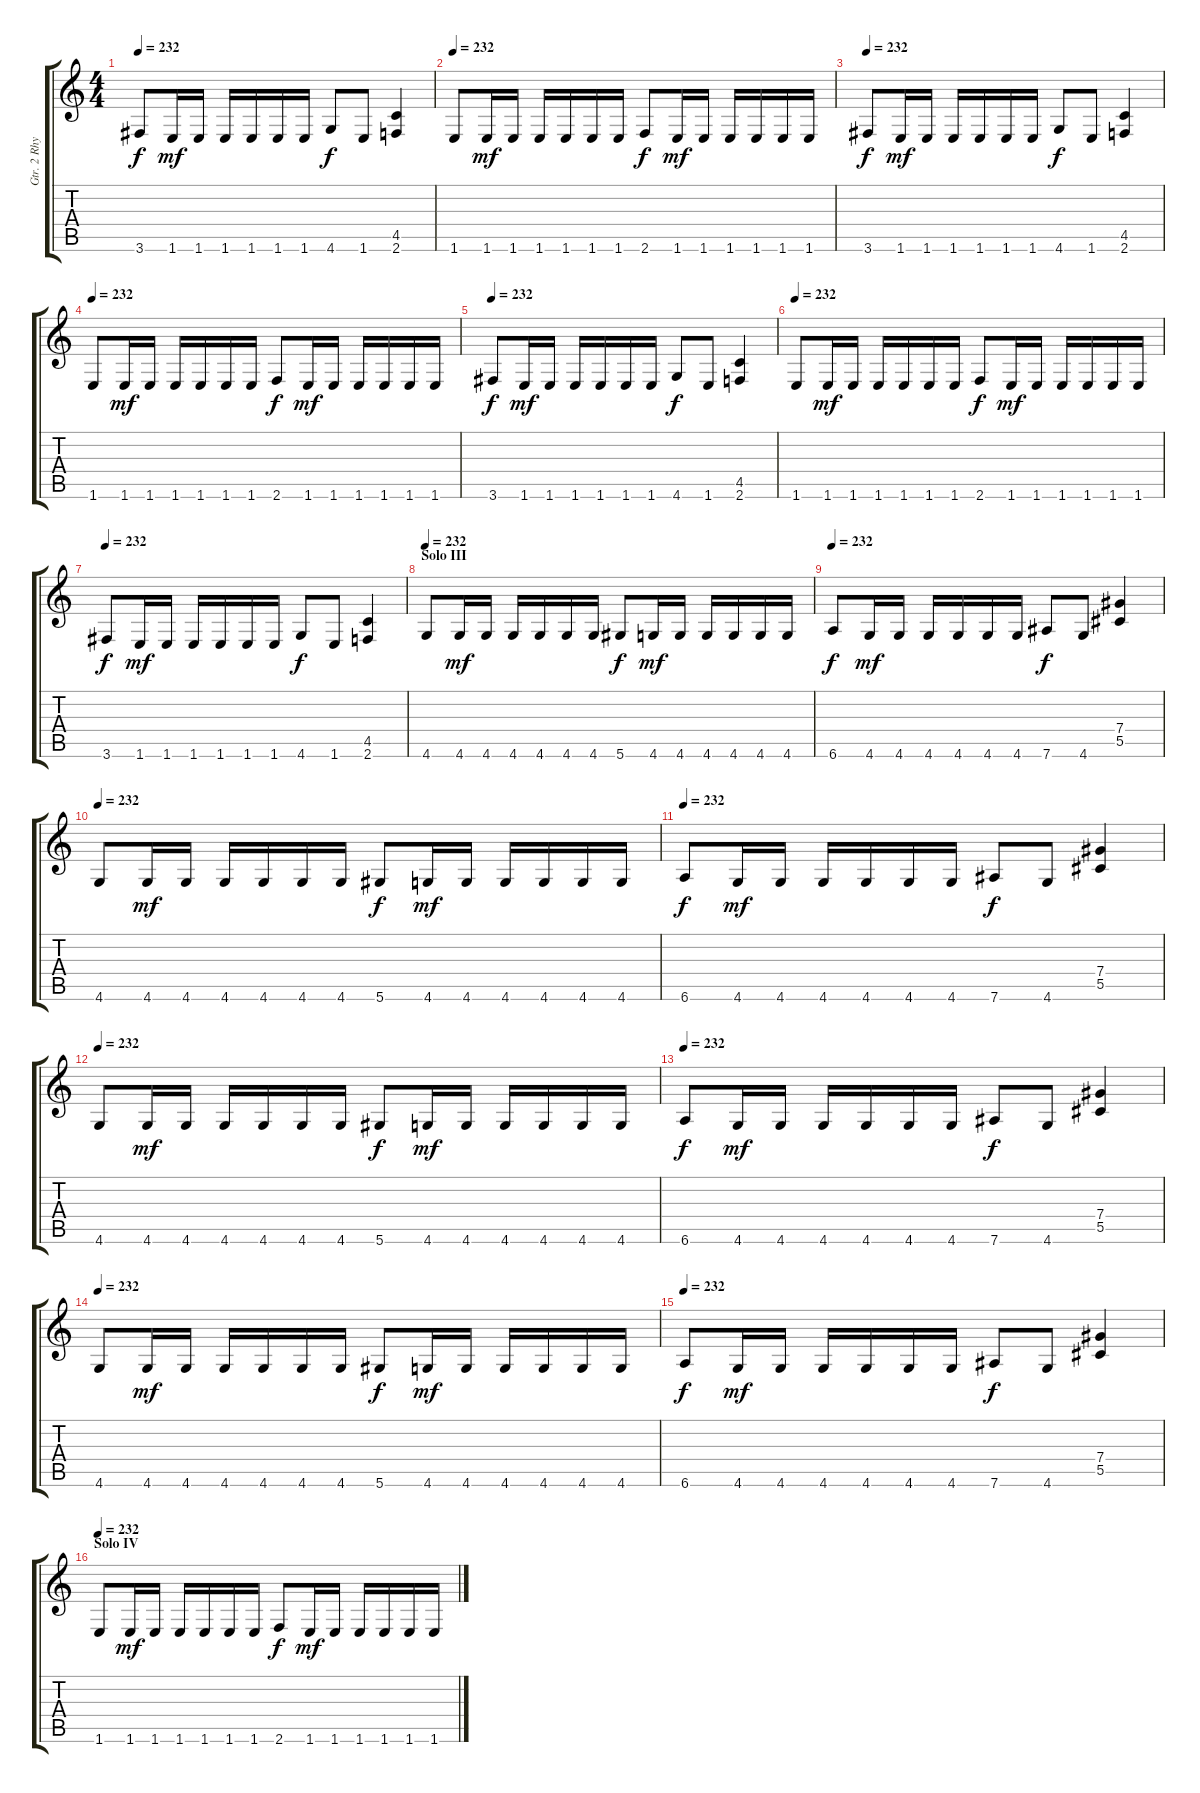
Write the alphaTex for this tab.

\track ("Gtr. 2 Rhytm" "Gtr. 2 Rhy") {instrument overdrivenguitar}
\staff {score tabs}
\tuning (Eb4 Bb3 Gb3 Db3 Ab2 Eb2) {hide}
\ts (4 4)
\tempo 232
\clef g2
\ks c
3.6.8{dy f} 1.6.16{dy mf} 1.6.16 1.6.16 1.6.16 1.6.16 1.6.16 4.6.8{dy f} 1.6.8 (4.5 2.6).4 |
\tempo 232
1.6.8 1.6.16{dy mf} 1.6.16 1.6.16 1.6.16 1.6.16 1.6.16 2.6.8{dy f} 1.6.16{dy mf} 1.6.16 1.6.16 1.6.16 1.6.16 1.6.16 |
\tempo 232
3.6.8{dy f} 1.6.16{dy mf} 1.6.16 1.6.16 1.6.16 1.6.16 1.6.16 4.6.8{dy f} 1.6.8 (4.5 2.6).4 |
\tempo 232
1.6.8 1.6.16{dy mf} 1.6.16 1.6.16 1.6.16 1.6.16 1.6.16 2.6.8{dy f} 1.6.16{dy mf} 1.6.16 1.6.16 1.6.16 1.6.16 1.6.16 |
\tempo 232
3.6.8{dy f} 1.6.16{dy mf} 1.6.16 1.6.16 1.6.16 1.6.16 1.6.16 4.6.8{dy f} 1.6.8 (4.5 2.6).4 |
\tempo 232
1.6.8 1.6.16{dy mf} 1.6.16 1.6.16 1.6.16 1.6.16 1.6.16 2.6.8{dy f} 1.6.16{dy mf} 1.6.16 1.6.16 1.6.16 1.6.16 1.6.16 |
\tempo 232
3.6.8{dy f} 1.6.16{dy mf} 1.6.16 1.6.16 1.6.16 1.6.16 1.6.16 4.6.8{dy f} 1.6.8 (4.5 2.6).4 |
\section ("" "Solo III")
\tempo 232
4.6.8 4.6.16{dy mf} 4.6.16 4.6.16 4.6.16 4.6.16 4.6.16 5.6.8{dy f} 4.6.16{dy mf} 4.6.16 4.6.16 4.6.16 4.6.16 4.6.16 |
\tempo 232
6.6.8{dy f} 4.6.16{dy mf} 4.6.16 4.6.16 4.6.16 4.6.16 4.6.16 7.6.8{dy f} 4.6.8 (7.4 5.5).4 |
\tempo 232
4.6.8 4.6.16{dy mf} 4.6.16 4.6.16 4.6.16 4.6.16 4.6.16 5.6.8{dy f} 4.6.16{dy mf} 4.6.16 4.6.16 4.6.16 4.6.16 4.6.16 |
\tempo 232
6.6.8{dy f} 4.6.16{dy mf} 4.6.16 4.6.16 4.6.16 4.6.16 4.6.16 7.6.8{dy f} 4.6.8 (7.4 5.5).4 |
\tempo 232
4.6.8 4.6.16{dy mf} 4.6.16 4.6.16 4.6.16 4.6.16 4.6.16 5.6.8{dy f} 4.6.16{dy mf} 4.6.16 4.6.16 4.6.16 4.6.16 4.6.16 |
\tempo 232
6.6.8{dy f} 4.6.16{dy mf} 4.6.16 4.6.16 4.6.16 4.6.16 4.6.16 7.6.8{dy f} 4.6.8 (7.4 5.5).4 |
\tempo 232
4.6.8 4.6.16{dy mf} 4.6.16 4.6.16 4.6.16 4.6.16 4.6.16 5.6.8{dy f} 4.6.16{dy mf} 4.6.16 4.6.16 4.6.16 4.6.16 4.6.16 |
\tempo 232
6.6.8{dy f} 4.6.16{dy mf} 4.6.16 4.6.16 4.6.16 4.6.16 4.6.16 7.6.8{dy f} 4.6.8 (7.4 5.5).4 |
\section ("" "Solo IV")
\tempo 232
1.6.8 1.6.16{dy mf} 1.6.16 1.6.16 1.6.16 1.6.16 1.6.16 2.6.8{dy f} 1.6.16{dy mf} 1.6.16 1.6.16 1.6.16 1.6.16 1.6.16
